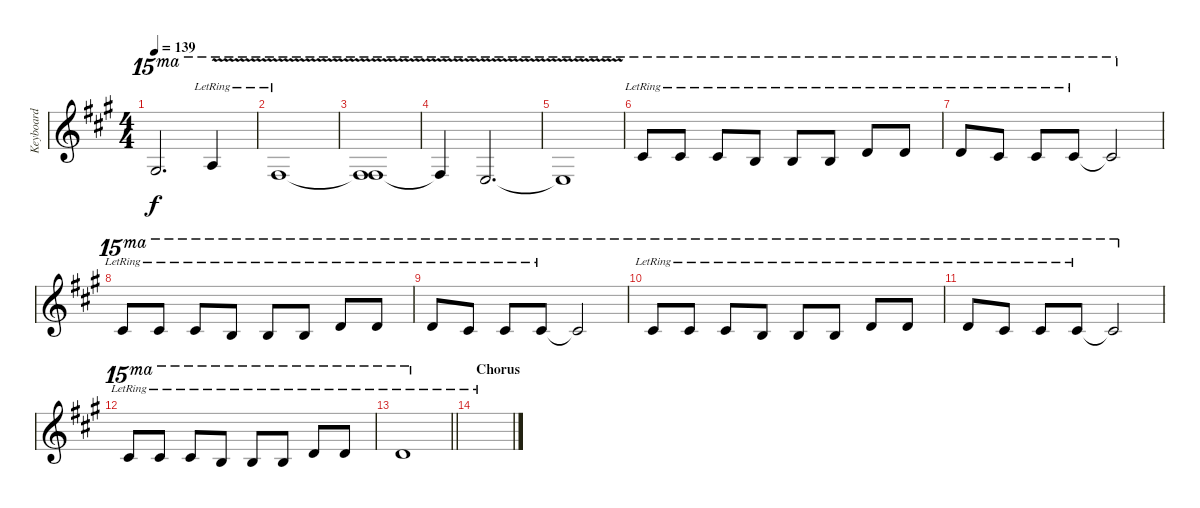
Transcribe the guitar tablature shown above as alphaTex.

\track ("Keyboard" "Keyboard") {instrument lead1square}
\staff {score}
\tuning (E4 B3 G3 D3 A2 E2) {hide}
\ts (4 4)
\tempo 139
\clef g2
\ks a
21.2{t}.2{d ot 15ma dy f} 17.1{v lr}.4{ot 15ma} |
19.2{v lr}.1{ot 15ma} |
(19.2{v t} 23.3).1{ot 15ma} |
23.3{v t}.4{ot 15ma} 12.1{v}.2{d ot 15ma} |
12.1{t}.1{ot 15ma} |
30.3{lr}.8{ot 15ma volume 8 instrument lead1square} 26.2{lr}.8{ot 15ma} 26.2{lr}.8{ot 15ma} 24.2{lr}.8{ot 15ma} 24.2{lr}.8{ot 15ma} 24.2{lr}.8{ot 15ma} 27.2{lr}.8{ot 15ma} 27.2{lr}.8{ot 15ma} |
27.2{lr}.8{ot 15ma} 26.2{lr}.8{ot 15ma} 26.2{lr}.8{ot 15ma} 21.1{lr}.8{ot 15ma} 21.1{t}.2{ot 15ma} |
30.3{lr}.8{ot 15ma} 26.2{lr}.8{ot 15ma} 26.2{lr}.8{ot 15ma} 24.2{lr}.8{ot 15ma} 24.2{lr}.8{ot 15ma} 24.2{lr}.8{ot 15ma} 27.2{lr}.8{ot 15ma} 27.2{lr}.8{ot 15ma} |
27.2{lr}.8{ot 15ma} 26.2{lr}.8{ot 15ma} 26.2{lr}.8{ot 15ma} 21.1{lr}.8{ot 15ma} 21.1{t}.2{ot 15ma} |
30.3{lr}.8{ot 15ma} 26.2{lr}.8{ot 15ma} 26.2{lr}.8{ot 15ma} 24.2{lr}.8{ot 15ma} 24.2{lr}.8{ot 15ma} 24.2{lr}.8{ot 15ma} 27.2{lr}.8{ot 15ma} 27.2{lr}.8{ot 15ma} |
27.2{lr}.8{ot 15ma} 26.2{lr}.8{ot 15ma} 26.2{lr}.8{ot 15ma} 21.1{lr}.8{ot 15ma} 21.1{t}.2{ot 15ma} |
30.3{lr}.8{ot 15ma} 26.2{lr}.8{ot 15ma} 26.2{lr}.8{ot 15ma} 24.2{lr}.8{ot 15ma} 24.2{lr}.8{ot 15ma} 24.2{lr}.8{ot 15ma} 27.2{lr}.8{ot 15ma} 27.2{lr}.8{ot 15ma} |
\barLineRight lightlight
27.2{lr}.1{ot 15ma} |
\section ("" "Chorus")
